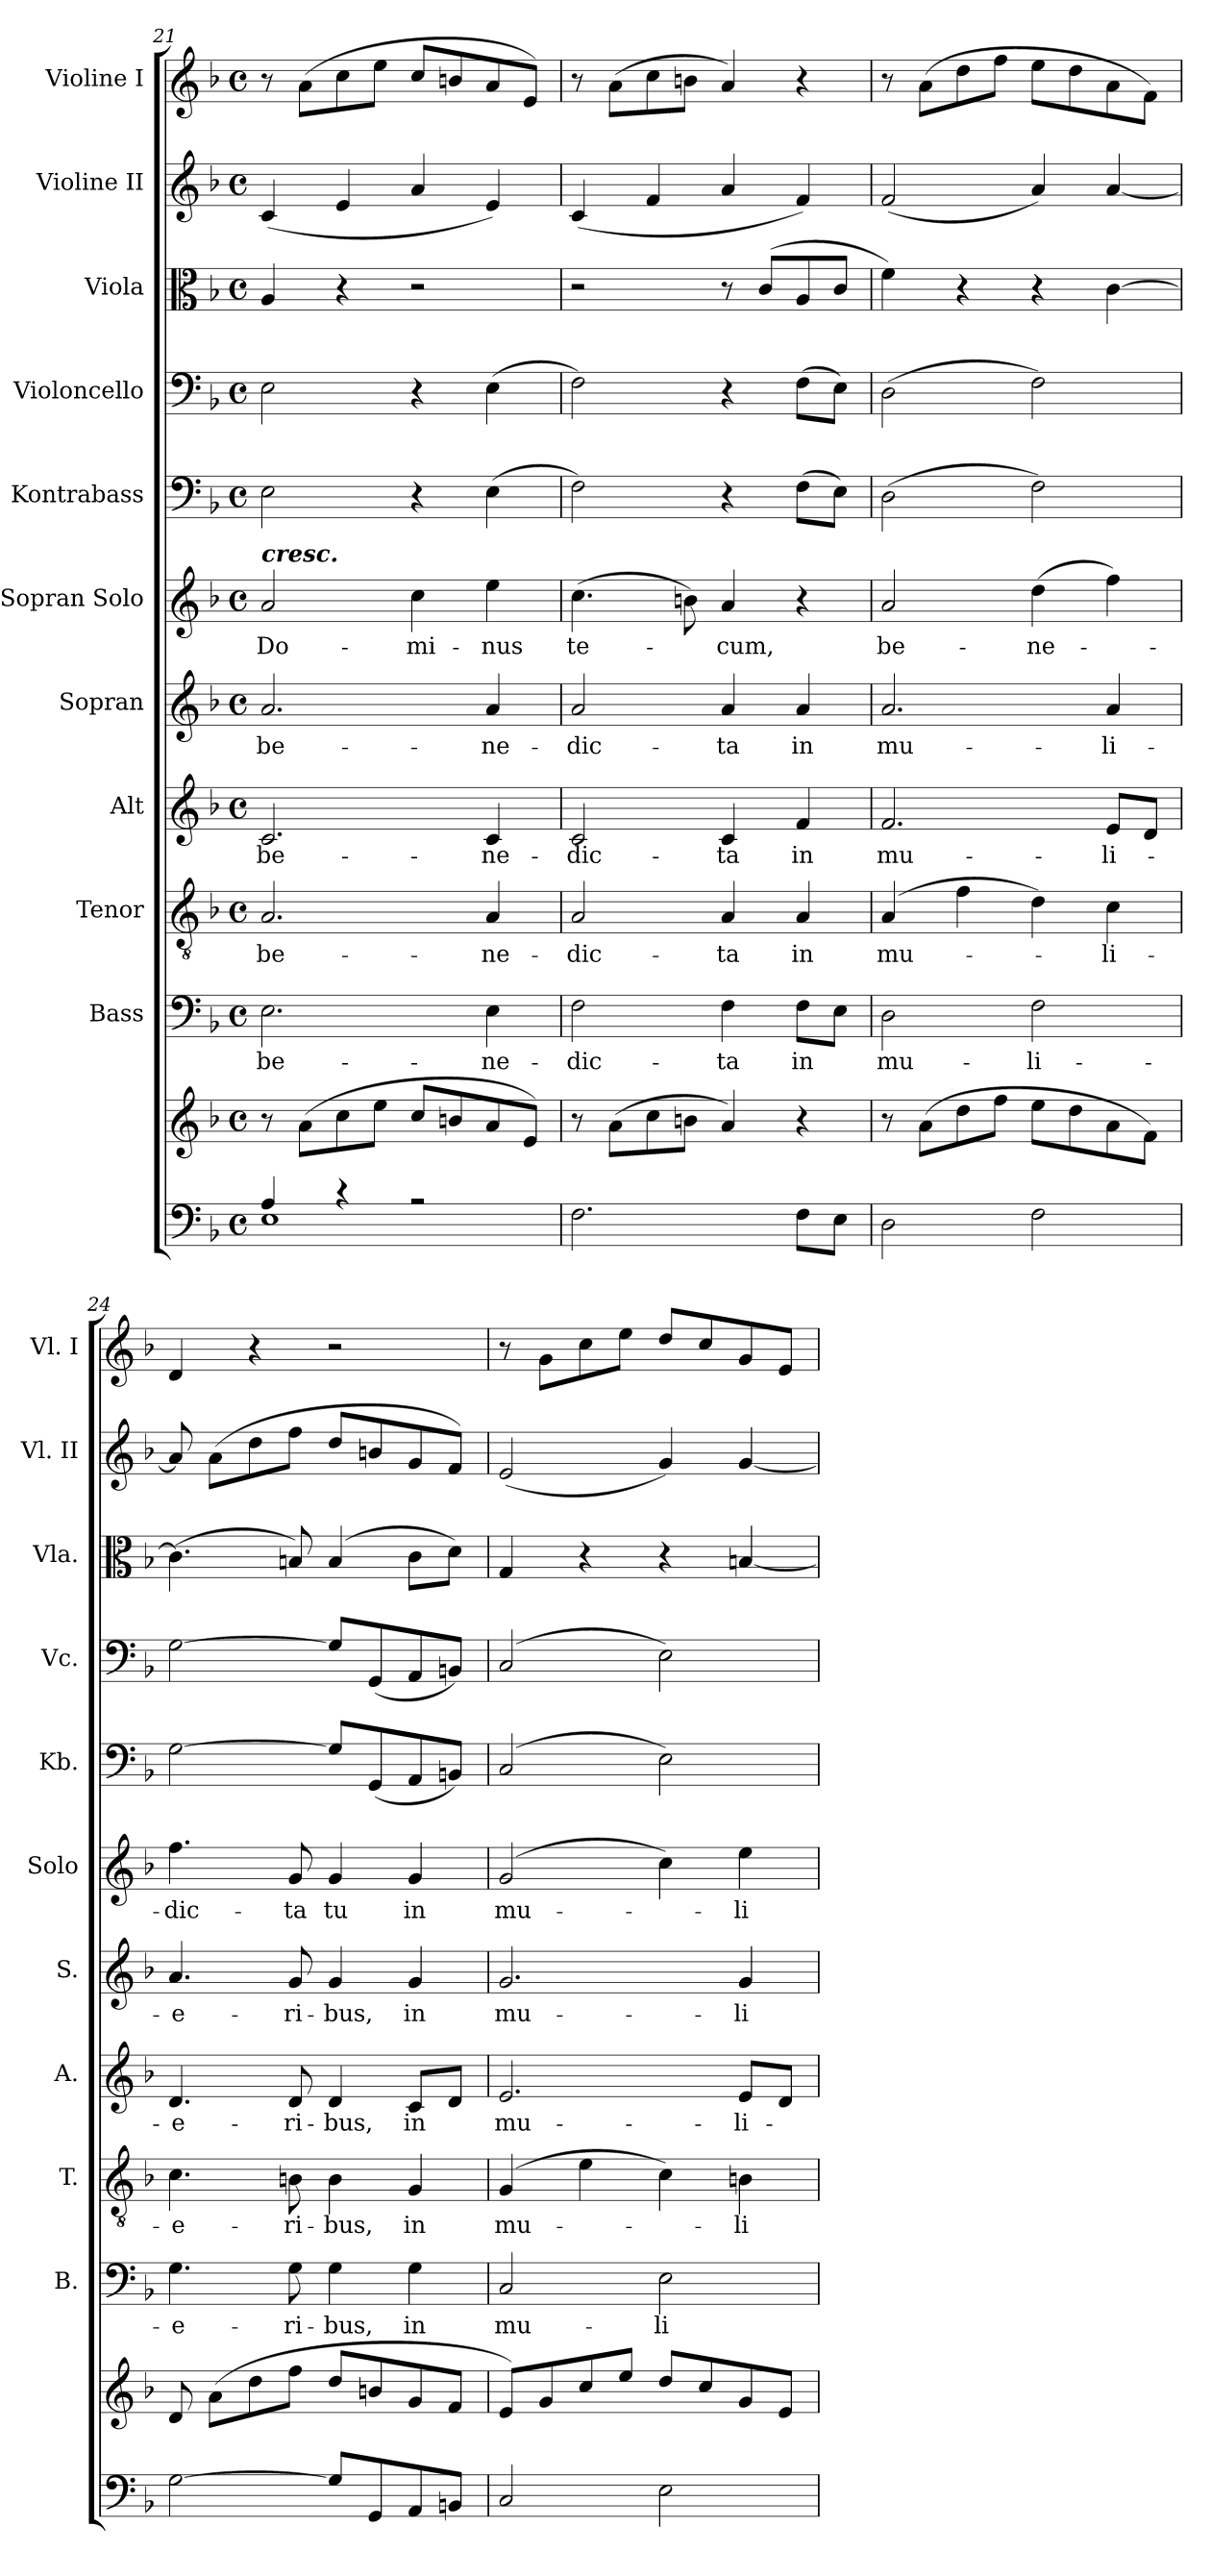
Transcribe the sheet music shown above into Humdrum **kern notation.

**kern	**kern	**kern	**text	**kern	**text	**kern	**text	**kern	**text	**kern	**text	**kern	**kern	**kern	**kern	**kern
*part11	*part11	*part10	*part10	*part9	*part9	*part8	*part8	*part7	*part7	*part6	*part6	*part5	*part4	*part3	*part2	*part1
*staff12	*staff11	*staff10	*staff10	*staff9	*staff9	*staff8	*staff8	*staff7	*staff7	*staff6	*staff6	*staff5	*staff4	*staff3	*staff2	*staff1
*	*	*I"Bass	*	*I"Tenor	*	*I"Alt	*	*I"Sopran	*	*I"Sopran Solo	*	*I"Kontrabass	*I"Violoncello	*I"Viola	*I"Violine II	*I"Violine I
*	*	*I'B.	*	*I'T.	*	*I'A.	*	*I'S.	*	*I'Solo	*	*I'Kb.	*I'Vc.	*I'Vla.	*I'Vl. II	*I'Vl. I
*clefF4	*clefG2	*clefF4	*	*clefGv2	*	*clefG2	*	*clefG2	*	*clefG2	*	*clefF4	*clefF4	*clefC3	*clefG2	*clefG2
*	*	*	*	*	*	*	*	*	*	*	*	*ITrd7c12	*	*	*	*
*k[b-]	*k[b-]	*k[b-]	*	*k[b-]	*	*k[b-]	*	*k[b-]	*	*k[b-]	*	*k[b-]	*k[b-]	*k[b-]	*k[b-]	*k[b-]
*F:	*F:	*F:	*	*F:	*	*F:	*	*F:	*	*F:	*	*F:	*F:	*F:	*F:	*F:
*M4/4	*M4/4	*M4/4	*	*M4/4	*	*M4/4	*	*M4/4	*	*M4/4	*	*M4/4	*M4/4	*M4/4	*M4/4	*M4/4
*met(c)	*met(c)	*met(c)	*	*met(c)	*	*met(c)	*	*met(c)	*	*met(c)	*	*met(c)	*met(c)	*met(c)	*met(c)	*met(c)
=21	=21	=21	=21	=21	=21	=21	=21	=21	=21	=21	=21	=21	=21	=21	=21	=21
*^	*	*	*	*	*	*	*	*	*	*	*	*	*	*	*	*
!	!	!	!	!	!	!	!	!	!	!	!LO:TX:a:Bi:t=cresc.	!	!	!	!	!	!
!	!	!	!	!LO:LY:b	!	!LO:LY:b	!	!LO:LY:b	!	!LO:LY:b	!	!LO:LY:b	!	!	!	!	!
4A/	1E	8r	2.E\	be-	2.A/	be-	2.c/	be-	2.a/	be-	2a/	Do-	2EE\	2E\	4A/	(<4c/	8r
.	.	(>8a\L	.	.	.	.	.	.	.	.	.	.	.	.	.	.	(>8a\L
4rB	.	8cc\	.	.	.	.	.	.	.	.	.	.	.	.	4r	4e/	8cc\
.	.	8ee\J	.	.	.	.	.	.	.	.	.	.	.	.	.	.	8ee\J
!	!	!	!	!	!	!	!	!	!	!	!	!LO:LY:b	!	!	!	!	!
2rA	.	8cc/L	.	.	.	.	.	.	.	.	4cc\	-mi-	4r	4r	2r	4a/	8cc/L
.	.	8bn/	.	.	.	.	.	.	.	.	.	.	.	.	.	.	8bn/
!	!	!	!	!LO:LY:b	!	!LO:LY:b	!	!LO:LY:b	!	!LO:LY:b	!	!LO:LY:b	!	!	!	!	!
.	.	8a/	4E\	-ne-	4A/	-ne-	4c/	-ne-	4a/	-ne-	4ee\	-nus	(>4EE\	(>4E\	.	4e/)	8a/
.	.	8e/J)	.	.	.	.	.	.	.	.	.	.	.	.	.	.	8e/J)
*v	*v	*	*	*	*	*	*	*	*	*	*	*	*	*	*	*	*
!!LO:PB:g=z
=22	=22	=22	=22	=22	=22	=22	=22	=22	=22	=22	=22	=22	=22	=22	=22	=22
!	!	!	!LO:LY:b	!	!LO:LY:b	!	!LO:LY:b	!	!LO:LY:b	!	!LO:LY:b	!	!	!	!	!
2.F\	8r	2F\	-dic-	2A/	-dic-	2c/	-dic-	2a/	-dic-	(>4.cc\	te-	2FF\)	2F\)	2r	(<4c/	8r
.	(>8a\L	.	.	.	.	.	.	.	.	.	.	.	.	.	.	(>8a\L
.	8cc\	.	.	.	.	.	.	.	.	.	.	.	.	.	4f/	8cc\
.	8bn\J	.	.	.	.	.	.	.	.	8bn\)	.	.	.	.	.	8bn\J
!	!	!	!LO:LY:b	!	!LO:LY:b	!	!LO:LY:b	!	!LO:LY:b	!	!LO:LY:b	!	!	!	!	!
.	4a/)	4F\	-ta	4A/	-ta	4c/	-ta	4a/	-ta	4a/	-cum,	4r	4r	8r	4a/	4a/)
.	.	.	.	.	.	.	.	.	.	.	.	.	.	(>8c/L	.	.
!	!	!	!LO:LY:b	!	!LO:LY:b	!	!LO:LY:b	!	!LO:LY:b	!	!	!	!	!	!	!
8F\L	4r	8F\L	in	4A/	in	4f/	in	4a/	in	4r	.	(>8FF\L	(>8F\L	8A/	4f/)	4r
8E\J	.	8E\J	.	.	.	.	.	.	.	.	.	8EE\J)	8E\J)	8c/J	.	.
=23	=23	=23	=23	=23	=23	=23	=23	=23	=23	=23	=23	=23	=23	=23	=23	=23
!	!	!	!LO:LY:b	!	!LO:LY:b	!	!LO:LY:b	!	!LO:LY:b	!	!LO:LY:b	!	!	!	!	!
2D\	8r	2D\	mu-	(4A/	mu-	2.f/	mu-	2.a/	mu-	2a/	be-	(>2DD\	(>2D\	4f\)	(<2f/	8r
.	(>8a\L	.	.	.	.	.	.	.	.	.	.	.	.	.	.	(>8a\L
.	8dd\	.	.	4f\	.	.	.	.	.	.	.	.	.	4r	.	8dd\
.	8ff\J	.	.	.	.	.	.	.	.	.	.	.	.	.	.	8ff\J
!	!	!	!LO:LY:b	!	!	!	!	!	!	!	!LO:LY:b	!	!	!	!	!
2F\	8ee\L	2F\	-li-	4d\)	.	.	.	.	.	(>4dd\	-ne-	2FF\)	2F\)	4r	4a/)	8ee\L
.	8dd\	.	.	.	.	.	.	.	.	.	.	.	.	.	.	8dd\
!	!	!	!	!	!LO:LY:b	!	!LO:LY:b	!	!LO:LY:b	!	!	!	!	!	!	!
.	8a\	.	.	4c\	-li-	8e/L	-li-	4a/	-li-	4ff\)	.	.	.	[4c\	[4a/	8a\
.	8f\J)	.	.	.	.	8d/J	.	.	.	.	.	.	.	.	.	8f\J)
=24	=24	=24	=24	=24	=24	=24	=24	=24	=24	=24	=24	=24	=24	=24	=24	=24
!	!	!	!LO:LY:b	!	!LO:LY:b	!	!LO:LY:b	!	!LO:LY:b	!	!LO:LY:b	!	!	!	!	!
[2G\	8d/	4.G\	-e-	4.c\	-e-	4.d/	-e-	4.a/	-e-	4.ff\	-dic-	[2GG\	[2G\	(>4.c\]	8a/]	4d/
.	(>8a\L	.	.	.	.	.	.	.	.	.	.	.	.	.	(>8a\L	.
.	8dd\	.	.	.	.	.	.	.	.	.	.	.	.	.	8dd\	4r
!	!	!	!LO:LY:b	!	!LO:LY:b	!	!LO:LY:b	!	!LO:LY:b	!	!LO:LY:b	!	!	!	!	!
.	8ff\J	8G\	-ri-	8Bn\	-ri-	8d/	-ri-	8g/	-ri-	8g/	-ta	.	.	8Bn/)	8ff\J	.
!	!	!	!LO:LY:b	!	!LO:LY:b	!	!LO:LY:b	!	!LO:LY:b	!	!LO:LY:b	!	!	!	!	!
8G/L]	8dd/L	4G\	-bus,	4B\	-bus,	4d/	-bus,	4g/	-bus,	4g/	tu	8GG/L]	8G/L]	(4B/	8dd/L	2r
8GG/	8bn/	.	.	.	.	.	.	.	.	.	.	(<8GGG/	(<8GG/	.	8bn/	.
!	!	!	!LO:LY:b	!	!LO:LY:b	!	!LO:LY:b	!	!LO:LY:b	!	!LO:LY:b	!	!	!	!	!
8AA/	8g/	4G\	in	4G/	in	8c/L	in	4g/	in	4g/	in	8AAA/	8AA/	8c\L	8g/	.
8BBn/J	8f/J	.	.	.	.	8d/J	.	.	.	.	.	8BBBn/J)	8BBn/J)	8d\J)	8f/J)	.
=25	=25	=25	=25	=25	=25	=25	=25	=25	=25	=25	=25	=25	=25	=25	=25	=25
!	!	!	!LO:LY:b	!	!LO:LY:b	!	!LO:LY:b	!	!LO:LY:b	!	!LO:LY:b	!	!	!	!	!
2C/	8e/L)	2C/	mu-	(4G/	mu-	2.e/	mu-	2.g/	mu-	(2g/	mu-	(2CC/	(2C/	4G/	(<2e/	8r
.	8g/	.	.	.	.	.	.	.	.	.	.	.	.	.	.	8g\L
.	8cc/	.	.	4e\	.	.	.	.	.	.	.	.	.	4r	.	8cc\
.	8ee/J	.	.	.	.	.	.	.	.	.	.	.	.	.	.	8ee\J
!	!	!	!LO:LY:b	!	!	!	!	!	!	!	!	!	!	!	!	!
2E\	8dd/L	2E\	-li-	4c\)	.	.	.	.	.	4cc\)	.	2EE\)	2E\)	4r	4g/)	8dd/L
.	8cc/	.	.	.	.	.	.	.	.	.	.	.	.	.	.	8cc/
!	!	!	!	!	!LO:LY:b	!	!LO:LY:b	!	!LO:LY:b	!	!LO:LY:b	!	!	!	!	!
.	8g/	.	.	4Bn\	-li-	8e/L	-li-	4g/	-li-	4ee\	-li-	.	.	[4Bn/	[4g/	8g/
.	8e/J	.	.	.	.	8d/J	.	.	.	.	.	.	.	.	.	8e/J
=	=	=	=	=	=	=	=	=	=	=	=	=	=	=	=	=
*-	*-	*-	*-	*-	*-	*-	*-	*-	*-	*-	*-	*-	*-	*-	*-	*-
